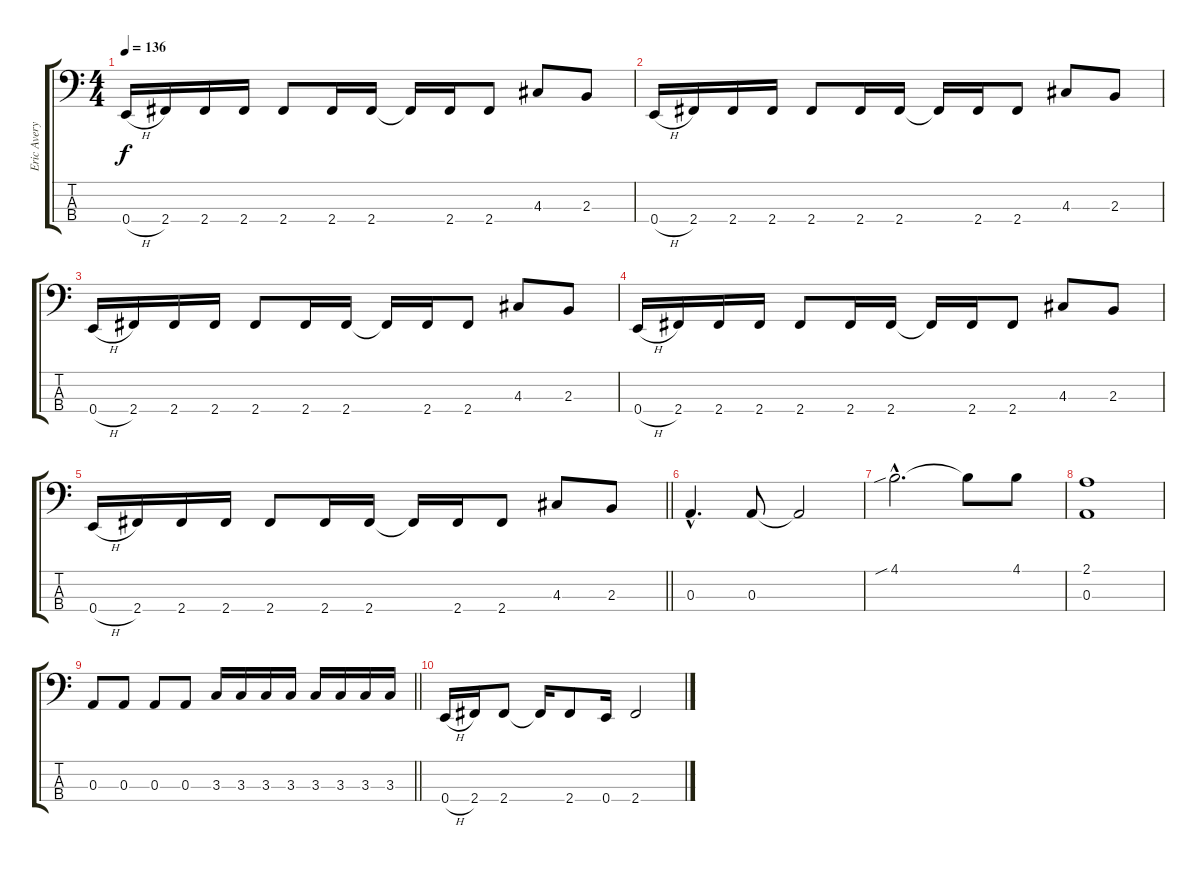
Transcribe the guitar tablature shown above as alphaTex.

\track ("Eric Avery (Bass)" "Eric Avery") {instrument electricbassfinger}
\staff {score tabs}
\tuning (G2 D2 A1 E1) {hide}
\ts (4 4)
\tempo 136
\clef f4
\ks c
0.4{h}.16{dy f} 2.4.16 2.4.16 2.4.16 2.4.8 2.4.16 2.4.16 2.4{t}.16 2.4.16 2.4.8 4.3.8 2.3.8 |
0.4{h}.16 2.4.16 2.4.16 2.4.16 2.4.8 2.4.16 2.4.16 2.4{t}.16 2.4.16 2.4.8 4.3.8 2.3.8 |
0.4{h}.16 2.4.16 2.4.16 2.4.16 2.4.8 2.4.16 2.4.16 2.4{t}.16 2.4.16 2.4.8 4.3.8 2.3.8 |
0.4{h}.16 2.4.16 2.4.16 2.4.16 2.4.8 2.4.16 2.4.16 2.4{t}.16 2.4.16 2.4.8 4.3.8 2.3.8 |
\barLineRight lightlight
0.4{h}.16 2.4.16 2.4.16 2.4.16 2.4.8 2.4.16 2.4.16 2.4{t}.16 2.4.16 2.4.8 4.3.8 2.3.8 |
0.3{hac}.4{d} 0.3.8 0.3{t}.2 |
4.1{sib hac}.2{d} 4.1{t}.8 4.1.8 |
(2.1 0.3).1 |
\barLineRight lightlight
0.3.8 0.3.8 0.3.8 0.3.8 3.3.16 3.3.16 3.3.16 3.3.16 3.3.16 3.3.16 3.3.16 3.3.16 |
0.4{h}.16 2.4.16 2.4.8 2.4{t}.16 2.4.8 0.4.16 2.4.2
